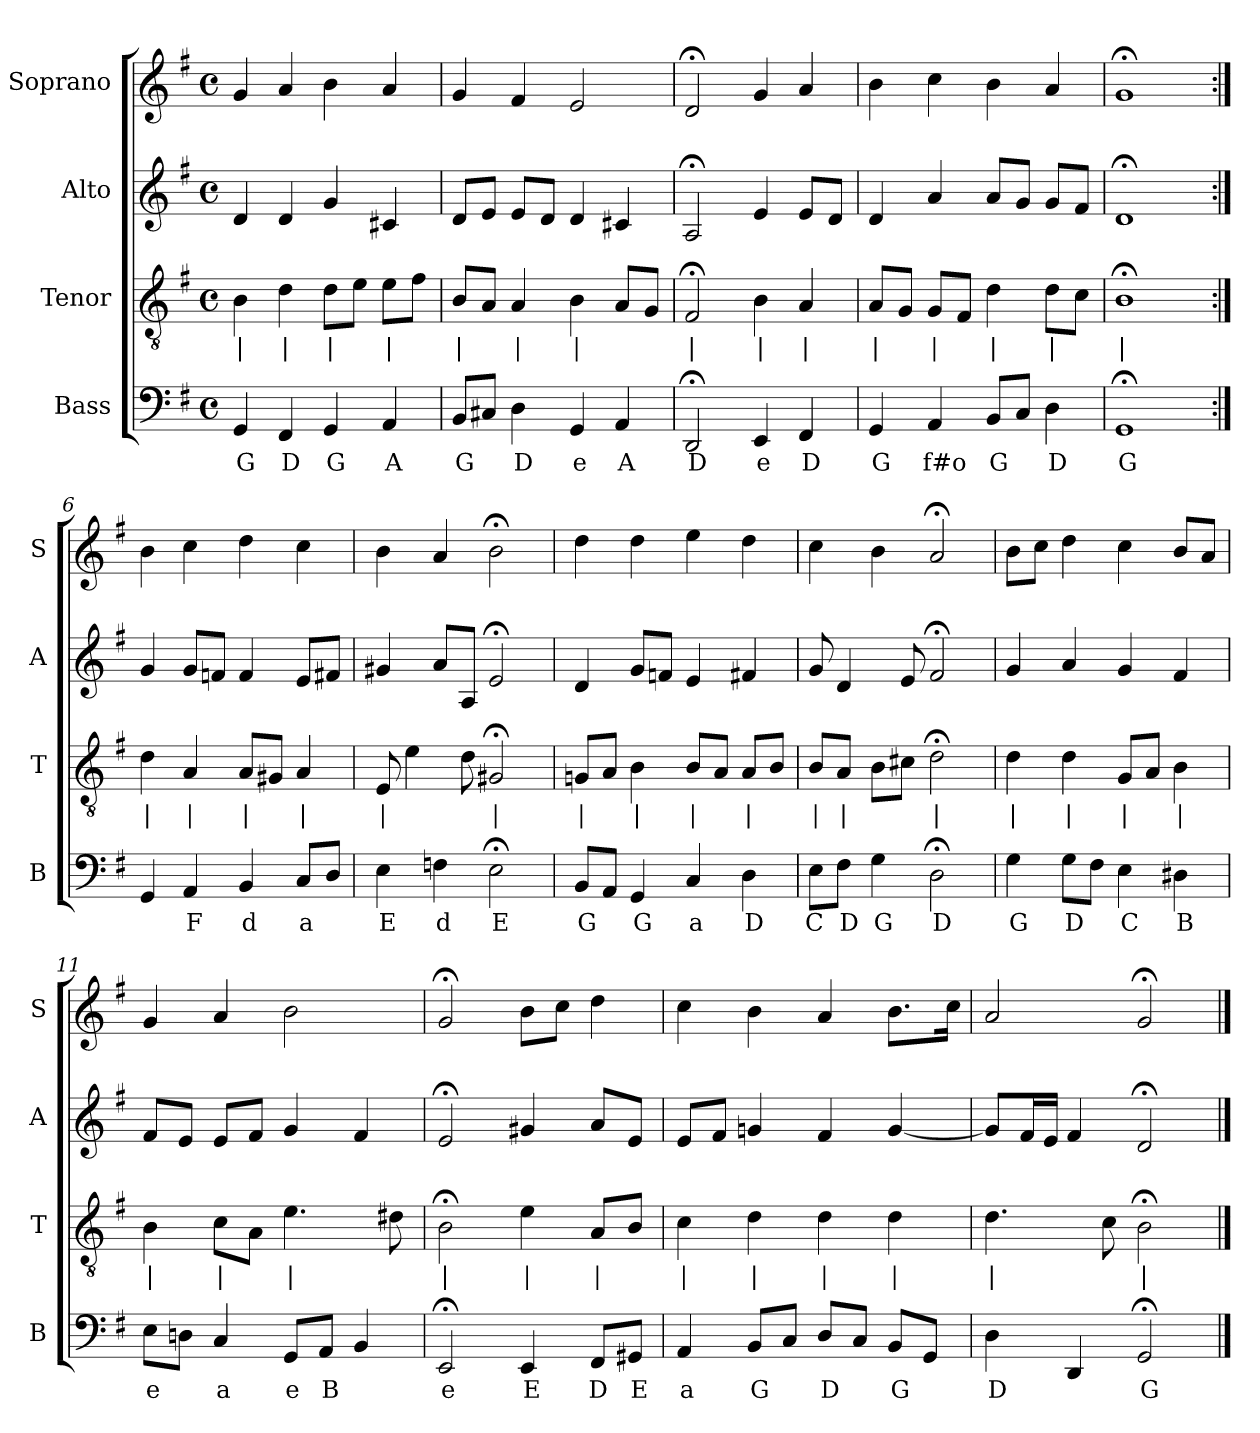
**kern	**text	**kern	**text	**kern	**kern
*part4	*part4	*part3	*part3	*part2	*part1
*staff4	*staff4	*staff3	*staff3	*staff2	*staff1
*I"Bass	*	*I"Tenor	*	*I"Alto	*I"Soprano
*I'B	*	*I'T	*	*I'A	*I'S
*clefF4	*	*clefGv2	*	*clefG2	*clefG2
*k[f#]	*	*k[f#]	*	*k[f#]	*k[f#]
*G:	*	*G:	*	*G:	*G:
*M4/4	*	*M4/4	*	*M4/4	*M4/4
*met(c)	*	*met(c)	*	*met(c)	*met(c)
*MM100	*	*MM100	*	*MM100	*MM100
=1	=1	=1	=1	=1	=1
4GG	G	4B	|	4d	4g
4FF#	D	4d	|	4d	4a
4GG	G	8dL	|	4g	4b
.	.	8eJ	.	.	.
4AA	A	8eL	|	4c#X	4a
.	.	8f#J	.	.	.
=2	=2	=2	=2	=2	=2
8BBL	G	8BL	|	8dL	4g
8C#XJ	.	8AJ	.	8eJ	.
4D	D	4A	|	8eL	4f#
.	.	.	.	8dJ	.
4GG	e	4B	|	4d	2e
4AA	A	8AL	.	4c#X	.
.	.	8GJ	.	.	.
=3	=3	=3	=3	=3	=3
2DD;<	D	2F#;<	|	2A;<	2d;<
4EE	e	4B	|	4e	4g
4FF#	D	4A	|	8eL	4a
.	.	.	.	8dJ	.
=4	=4	=4	=4	=4	=4
4GG	G	8AL	|	4d	4b
.	.	8GJ	.	.	.
4AA	f#o	8GL	|	4a	4cc
.	.	8F#J	.	.	.
8BBL	G	4d	|	8aL	4b
8CJ	.	.	.	8gJ	.
4D	D	8dL	|	8gL	4a
.	.	8cJ	.	8f#J	.
=5	=5	=5	=5	=5	=5
1GG;<	G	1B;<	|	1d;<	1g;<
=6:|!	=6:|!	=6:|!	=6:|!	=6:|!	=6:|!
4GG	.	4d	|	4g	4b
4AA	F	4A	|	8gL	4cc
.	.	.	.	8fnJ	.
4BB	d	8AL	|	4f	4dd
.	.	8G#XJ	.	.	.
8CL	a	4A	|	8eL	4cc
8DJ	.	.	.	8f#XJ	.
=7	=7	=7	=7	=7	=7
4E	E	8E	|	4g#X	4b
.	.	4e	.	.	.
4Fn	d	.	.	8aL	4a
.	.	8d	.	8AJ	.
2E;<	E	2G#X;<	|	2e;<	2b;<
=8	=8	=8	=8	=8	=8
8BBL	G	8GnL	|	4d	4dd
8AAJ	.	8AJ	.	.	.
4GG	G	4B	|	8gL	4dd
.	.	.	.	8fnJ	.
4C	a	8BL	|	4e	4ee
.	.	8AJ	.	.	.
4D	D	8AL	|	4f#X	4dd
.	.	8BJ	.	.	.
=9	=9	=9	=9	=9	=9
8EL	C	8BL	|	8g	4cc
8F#J	D	8AJ	|	4d	.
4G	G	8BL	.	.	4b
.	.	8c#XJ	.	8e	.
2D;<	D	2d;<	|	2f#;<	2a;<
=10	=10	=10	=10	=10	=10
4G	G	4d	|	4g	8bL
.	.	.	.	.	8ccJ
8GL	D	4d	|	4a	4dd
8F#J	.	.	.	.	.
4E	C	8GL	|	4g	4cc
.	.	8AJ	.	.	.
4D#X	B	4B	|	4f#	8bL
.	.	.	.	.	8aJ
=11	=11	=11	=11	=11	=11
8EL	e	4B	|	8f#L	4g
8DnJ	.	.	.	8eJ	.
4C	a	8cL	|	8eL	4a
.	.	8AJ	.	8f#J	.
8GGL	e	4.e	|	4g	2b
8AAJ	B	.	.	.	.
4BB	.	.	.	4f#	.
.	.	8d#X	.	.	.
=12	=12	=12	=12	=12	=12
2EE;<	e	2B;<	|	2e;<	2g;<
4EE	E	4e	|	4g#X	8bL
.	.	.	.	.	8ccJ
8FF#L	D	8AL	|	8aL	4dd
8GG#XJ	E	8BJ	.	8eJ	.
=13	=13	=13	=13	=13	=13
4AA	a	4c	|	8eL	4cc
.	.	.	.	8f#J	.
8BBL	G	4d	|	4gn	4b
8CJ	.	.	.	.	.
8DL	D	4d	|	4f#	4a
8CJ	.	.	.	.	.
8BBL	G	4d	|	[4g	8.bL
8GGJ	.	.	.	.	.
.	.	.	.	.	16ccJk
=14	=14	=14	=14	=14	=14
4D	D	4.d	|	8gL]	2a
.	.	.	.	16f#L	.
.	.	.	.	16eJJ	.
4DD	.	.	.	4f#	.
.	.	8c	.	.	.
2GG;<	G	2B;<	|	2d;<	2g;<
==	==	==	==	==	==
*-	*-	*-	*-	*-	*-
